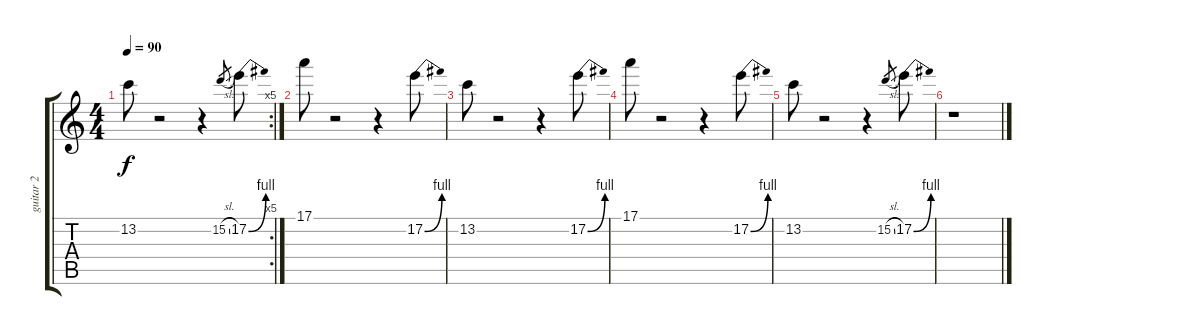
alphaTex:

\track ("guitar 2" "guitar 2") {instrument overdrivenguitar}
\staff {score tabs}
\tuning (E4 B3 G3 D3 A2 E2) {hide}
\rc 5
\ts (4 4)
\tempo 90
\clef g2
\ks c
13.2.8{dy f} r.2 r.4 15.2{sl}.8{gr} 17.2{be (bend 0 0 60 4)}.8 |
17.1.8{volume 4} r.2 r.4 17.2{be (bend 0 0 60 4)}.8 |
13.2.8 r.2 r.4 17.2{be (bend 0 0 60 4)}.8 |
17.1.8{volume 0} r.2 r.4 17.2{be (bend 0 0 60 4)}.8 |
13.2.8 r.2 r.4 15.2{sl}.8{gr} 17.2{be (bend 0 0 60 4)}.8 |
r.1
